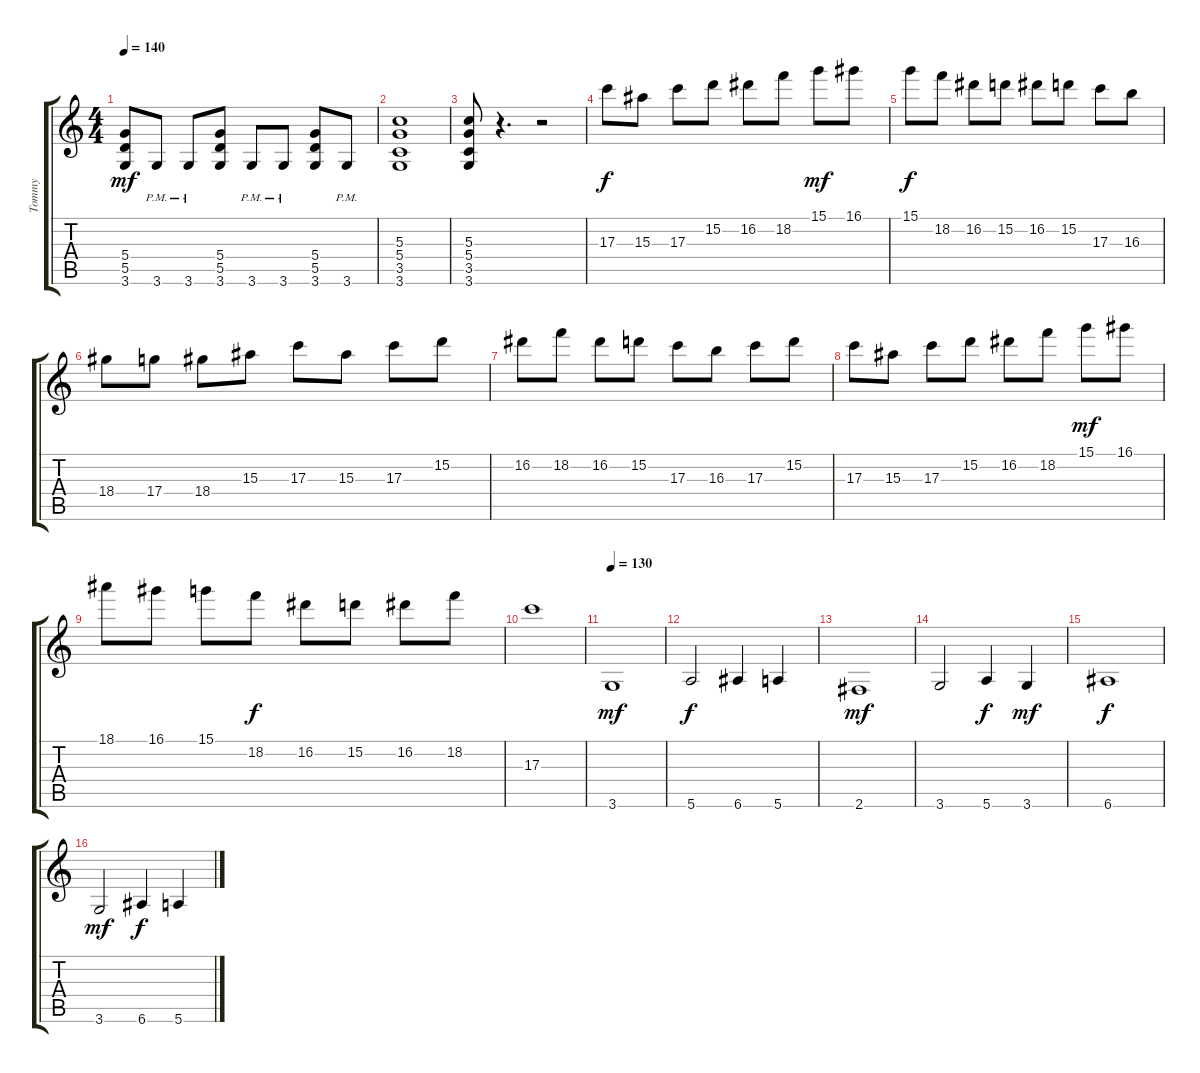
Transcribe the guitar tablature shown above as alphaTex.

\track ("Tommy" "Tommy") {instrument distortionguitar}
\staff {score tabs}
\tuning (E4 B3 G3 D3 A2 E2) {hide}
\ts (4 4)
\tempo 140
\clef g2
\ks c
(5.4 5.5 3.6).8{dy mf} 3.6{pm}.8 3.6{pm}.8 (5.4 5.5 3.6).8 3.6{pm}.8 3.6{pm}.8 (5.4 5.5 3.6).8 3.6{pm}.8 |
(5.3 5.4 3.5 3.6).1 |
(5.3 5.4 3.5 3.6).8 r.4{d} r.2 |
17.3.8{dy f} 15.3.8 17.3.8 15.2.8 16.2.8 18.2.8 15.1.8{dy mf} 16.1.8 |
15.1.8{dy f} 18.2.8 16.2.8 15.2.8 16.2.8 15.2.8 17.3.8 16.3.8 |
18.4.8 17.4.8 18.4.8 15.3.8 17.3.8 15.3.8 17.3.8 15.2.8 |
16.2.8 18.2.8 16.2.8 15.2.8 17.3.8 16.3.8 17.3.8 15.2.8 |
17.3.8 15.3.8 17.3.8 15.2.8 16.2.8 18.2.8 15.1.8{dy mf} 16.1.8 |
18.1.8 16.1.8 15.1.8 18.2.8{dy f} 16.2.8 15.2.8 16.2.8 18.2.8 |
17.3.1 |
\tempo 130
3.6.1{dy mf} |
5.6.2{dy f} 6.6.4 5.6.4 |
2.6.1{dy mf} |
3.6.2 5.6.4{dy f} 3.6.4{dy mf} |
6.6.1{dy f} |
3.6.2{dy mf} 6.6.4{dy f} 5.6.4
